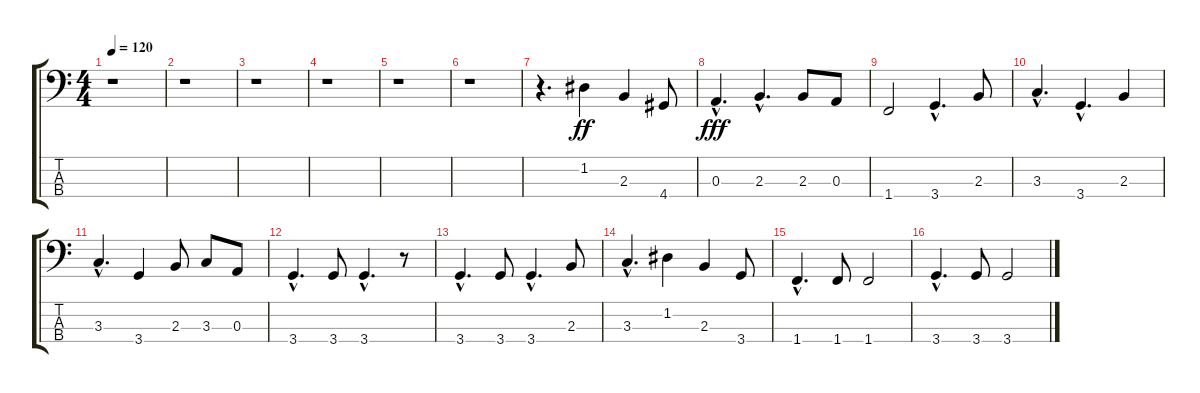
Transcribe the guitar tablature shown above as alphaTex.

\track "" {instrument electricbassfinger}
\staff {score tabs}
\tuning (G2 D2 A1 E1) {hide}
\ts (4 4)
\tempo 120
\clef f4
\ks c
r.1{dy f} |
r.1 |
r.1 |
r.1 |
r.1 |
r.1 |
r.4{d} 1.2.4{dy ff} 2.3.4 4.4.8 |
0.3{hac}.4{d dy fff} 2.3{hac}.4{d} 2.3.8 0.3.8 |
1.4.2 3.4{hac}.4{d} 2.3.8 |
3.3{hac}.4{d} 3.4{hac}.4{d} 2.3.4 |
3.3{hac}.4{d} 3.4.4 2.3.8 3.3.8 0.3.8 |
3.4{hac}.4{d} 3.4.8 3.4{hac}.4{d} r.8 |
3.4{hac}.4{d} 3.4.8 3.4{hac}.4{d} 2.3.8 |
3.3{hac}.4{d} 1.2.4 2.3.4 3.4.8 |
1.4{hac}.4{d} 1.4.8 1.4.2 |
3.4{hac}.4{d} 3.4.8 3.4.2
